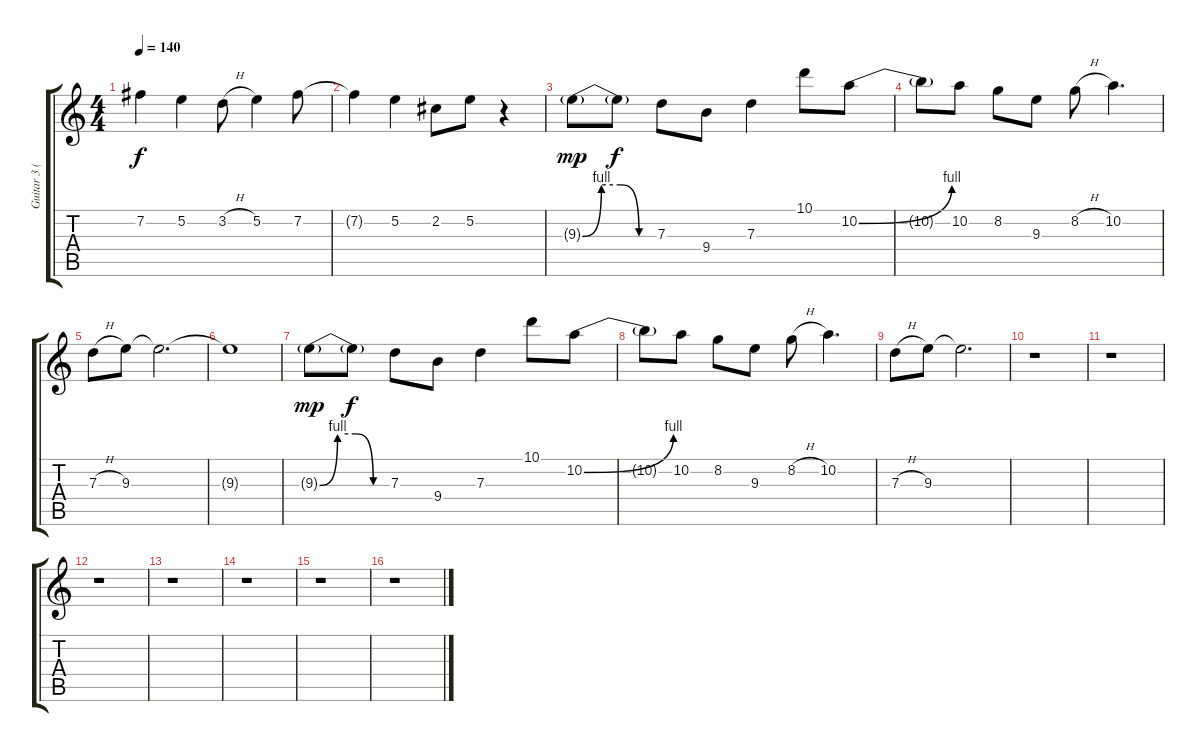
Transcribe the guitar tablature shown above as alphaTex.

\track ("Guitar 3 (Backing)" "Guitar 3 (") {instrument overdrivenguitar}
\staff {score tabs}
\tuning (E4 B3 G3 D3 A2 E2) {hide}
\ts (4 4)
\tempo 140
\clef g2
\ks c
7.2{t}.4{dy f} 5.2.4 3.2{h}.8 5.2.4 7.2.8 |
7.2{t}.4 5.2.4 2.2.8 5.2.8 r.4 |
9.3{be (custom 0 0 15 4 30 4 45 0 60 0) g}.8{dy mp} 9.3{t}.8{dy f} 7.3.8 9.4.8 7.3.4 10.1.8 10.2{be (bend 0 0 60 4)}.8 |
10.2{t}.8 10.2.8 8.2.8 9.3.8 8.2{h}.8 10.2.4{d} |
7.3{h}.8 9.3.8 9.3{t}.2{d} |
9.3{t}.1 |
9.3{be (custom 0 0 15 4 30 4 45 0 60 0) g}.8{dy mp} 9.3{t}.8{dy f} 7.3.8 9.4.8 7.3.4 10.1.8 10.2{be (bend 0 0 60 4)}.8 |
10.2{t}.8 10.2.8 8.2.8 9.3.8 8.2{h}.8 10.2.4{d} |
7.3{h}.8 9.3.8 9.3{t}.2{d} |
r.1 |
r.1 |
r.1 |
r.1 |
r.1 |
r.1 |
r.1
